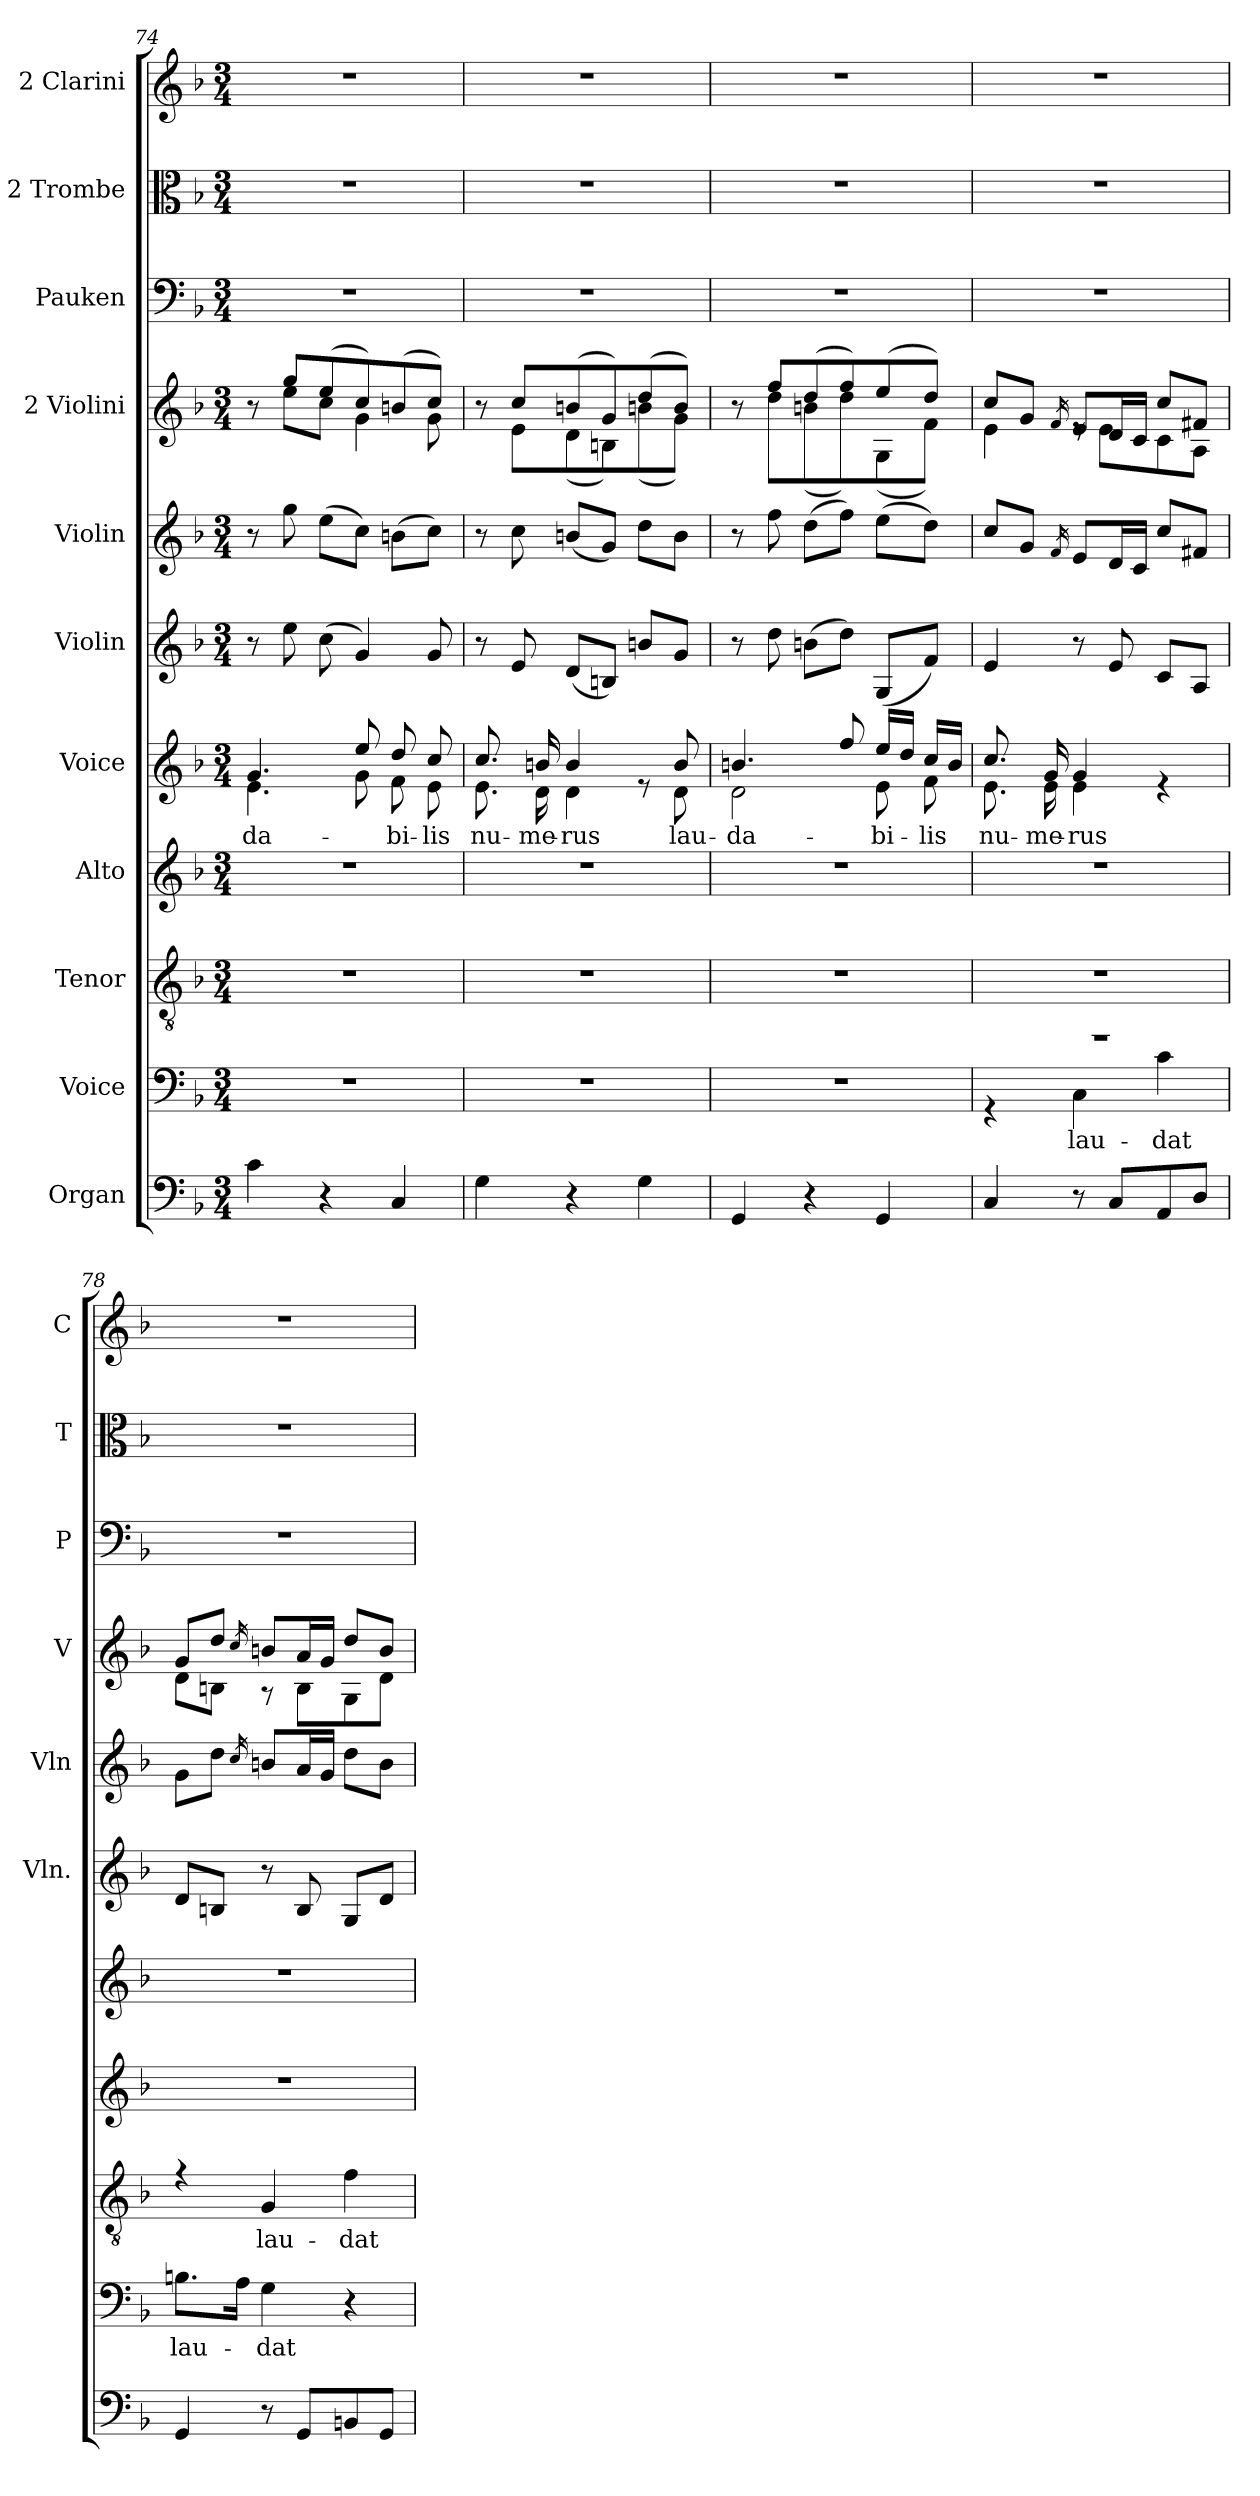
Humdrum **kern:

**kern	**kern	**text	**kern	**text	**kern	**kern	**text	**kern	**kern	**kern	**kern	**kern	**kern
*part11	*part10	*part10	*part9	*part9	*part8	*part7	*part7	*part6	*part5	*part4	*part3	*part2	*part1
*staff11	*staff10	*staff10	*staff9	*staff9	*staff8	*staff7	*staff7	*staff6	*staff5	*staff4	*staff3	*staff2	*staff1
*I"Organ	*I"Voice	*	*I"Tenor	*	*I"Alto	*I"Voice	*	*I"Violin	*I"Violin	*I"2 Violini	*I"Pauken	*I"2 Trombe	*I"2 Clarini
*	*	*	*	*	*	*	*	*I'Vln.	*I'Vln	*I'V	*I'P	*I'T	*I'C
*clefF4	*clefF4	*	*clefGv2	*	*clefG2	*clefG2	*	*clefG2	*clefG2	*clefG2	*clefF4	*clefC3	*clefG2
*k[b-]	*k[b-]	*	*k[b-]	*	*k[b-]	*k[b-]	*	*k[b-]	*k[b-]	*k[b-]	*k[b-]	*k[b-]	*k[b-]
*M3/4	*M3/4	*	*M3/4	*	*M3/4	*M3/4	*	*M3/4	*M3/4	*M3/4	*M3/4	*M3/4	*M3/4
=74	=74	=74	=74	=74	=74	=74	=74	=74	=74	=74	=74	=74	=74
*	*	*	*	*	*	*^	*	*	*	*	*	*	*
!	!	!	!	!	!	!	!	!LO:LY:b	!	!	!	!	!	!
*	*	*	*	*	*	*	*	*	*	*	*^	*	*	*
4c\	2.r	.	2.r	.	2.r	4.g/	4.e\	-da-	8r	8r	8r	8ryy	2.r	2.r	2.r
.	.	.	.	.	.	.	.	.	8ee\	8gg\	8gg/L	8ee\L	.	.	.
4r	.	.	.	.	.	.	.	.	(8cc\	(8ee\L	(8ee/	8cc\J	.	.	.
.	.	.	.	.	.	8ee/	8g\	.	4g/)	8cc\J)	8cc/)	4g\	.	.	.
!	!	!	!	!	!	!	!	!LO:LY:b	!	!	!	!	!	!	!
4C/	.	.	.	.	.	8dd/	8f\	-bi-	.	(8bn\L	(8bn/	.	.	.	.
!	!	!	!	!	!	!	!	!LO:LY:b	!	!	!	!	!	!	!
.	.	.	.	.	.	8cc/	8e\	-lis	8g/	8cc\J)	8cc/J)	8g\	.	.	.
=75	=75	=75	=75	=75	=75	=75	=75	=75	=75	=75	=75	=75	=75	=75	=75
!	!	!	!	!	!	!	!	!LO:LY:b	!	!	!	!	!	!	!
4G\	2.r	.	2.r	.	2.r	8.cc/	8.e\	nu-	8r	8r	8r	8ryy	2.r	2.r	2.r
.	.	.	.	.	.	.	.	.	8e/	8cc\	8cc/L	8e\L	.	.	.
!	!	!	!	!	!	!	!	!LO:LY:b	!	!	!	!	!	!	!
.	.	.	.	.	.	16bn/	16d\	-me-	.	.	.	.	.	.	.
!	!	!	!	!	!	!	!	!LO:LY:b	!	!	!	!	!	!	!
4r	.	.	.	.	.	4b/	4d\	-rus	(8d/L	(8bn/L	(8bn/	(8d\	.	.	.
.	.	.	.	.	.	.	.	.	8Bn/J)	8g/J)	8g/)	8Bn\)	.	.	.
4G\	.	.	.	.	.	8re	8ryy	.	8bn/L	8dd\L	(8dd/	(8bn\	.	.	.
!	!	!	!	!	!	!	!	!LO:LY:b	!	!	!	!	!	!	!
.	.	.	.	.	.	8b/	8d\	lau-	8g/J	8b\J	8b/J)	8g\J)	.	.	.
=76	=76	=76	=76	=76	=76	=76	=76	=76	=76	=76	=76	=76	=76	=76	=76
!	!	!	!	!	!	!	!	!LO:LY:b	!	!	!	!	!	!	!
4GG/	2.r	.	2.r	.	2.r	4.bn/	2d\	-da-	8r	8r	8r	8ryy	2.r	2.r	2.r
.	.	.	.	.	.	.	.	.	8dd\	8ff\	8ff/L	8dd\L	.	.	.
4r	.	.	.	.	.	.	.	.	(8bn\L	(8dd\L	(8dd/	(8bn\	.	.	.
.	.	.	.	.	.	8ff/	.	.	8dd\J)	8ff\J)	8ff/)	8dd\)	.	.	.
!	!	!	!	!	!	!	!	!LO:LY:b	!	!	!	!	!	!	!
4GG/	.	.	.	.	.	16ee/LL	8e\	-bi-	(8G/L	(8ee\L	(8ee/	(8G\	.	.	.
.	.	.	.	.	.	16dd/JJ	.	.	.	.	.	.	.	.	.
!	!	!	!	!	!	!	!	!LO:LY:b	!	!	!	!	!	!	!
.	.	.	.	.	.	16cc/LL	8f\	-lis	8f/J)	8dd\J)	8dd/J)	8f\J)	.	.	.
.	.	.	.	.	.	16b/JJ	.	.	.	.	.	.	.	.	.
=77	=77	=77	=77	=77	=77	=77	=77	=77	=77	=77	=77	=77	=77	=77	=77
*	*^	*	*	*	*	*	*	*	*	*	*	*	*	*	*
!	!	!	!	!	!	!	!	!	!LO:LY:b	!	!	!	!	!	!	!
4C/	2.r	4r	.	2.r	.	2.r	8.cc/	8.e\	nu-	4e/	8cc/L	8cc/L	4e\	2.r	2.r	2.r
.	.	.	.	.	.	.	.	.	.	.	8g/J	8g/J	.	.	.	.
!	!	!	!	!	!	!	!	!	!LO:LY:b	!	!	!	!	!	!	!
.	.	.	.	.	.	.	16g/	16e\	-me-	.	.	.	.	.	.	.
.	.	.	.	.	.	.	.	.	.	.	16qf/	16qf/	.	.	.	.
!	!	!	!LO:LY:b	!	!	!	!	!	!LO:LY:b	!	!	!	!	!	!	!
8r	.	4C\	lau-	.	.	.	4g/	4e\	-rus	8r	8e/L	8e/L	8re	.	.	.
8C/L	.	.	.	.	.	.	.	.	.	8e/	16d/L	16d/L	8e\L	.	.	.
.	.	.	.	.	.	.	.	.	.	.	16c/JJ	16c/JJ	.	.	.	.
!	!	!	!LO:LY:b	!	!	!	!	!	!	!	!	!	!	!	!	!
8AA/	.	4c\	-dat	.	.	.	4re	4ryy	.	8c/L	8cc/L	8cc/L	8c\	.	.	.
8D/J	.	.	.	.	.	.	.	.	.	8A/J	8f#X/J	8f#X/J	8A\J	.	.	.
*	*v	*v	*	*	*	*	*v	*v	*	*	*	*	*	*	*	*
!!LO:PB:g=z
=78	=78	=78	=78	=78	=78	=78	=78	=78	=78	=78	=78	=78	=78	=78
!	!	!LO:LY:b	!	!	!	!	!	!	!	!	!	!	!	!
4GG/	8.Bn\L	lau-	4rf	.	2.r	2.r	.	8d/L	8g\L	8g/L	8d\L	2.r	2.r	2.r
.	.	.	.	.	.	.	.	8Bn/J	8dd\J	8dd/J	8Bn\J	.	.	.
.	16A\Jk	.	.	.	.	.	.	.	.	.	.	.	.	.
.	.	.	.	.	.	.	.	.	16qcc/	16qcc/	.	.	.	.
!	!	!LO:LY:b	!	!LO:LY:b	!	!	!	!	!	!	!	!	!	!
8r	4G\	-dat	4G/	lau-	.	.	.	8r	8bn/L	8bn/L	8r	.	.	.
8GG/L	.	.	.	.	.	.	.	8B/	16a/L	16a/L	8B\L	.	.	.
.	.	.	.	.	.	.	.	.	16g/JJ	16g/JJ	.	.	.	.
!	!	!	!	!LO:LY:b	!	!	!	!	!	!	!	!	!	!
8BBn/	4r	.	4f\	-dat	.	.	.	8G/L	8dd\L	8dd/L	8G\	.	.	.
8GG/J	.	.	.	.	.	.	.	8d/J	8b\J	8b/J	8d\J	.	.	.
*	*	*	*	*	*	*	*	*	*	*v	*v	*	*	*
=	=	=	=	=	=	=	=	=	=	=	=	=	=
*-	*-	*-	*-	*-	*-	*-	*-	*-	*-	*-	*-	*-	*-
